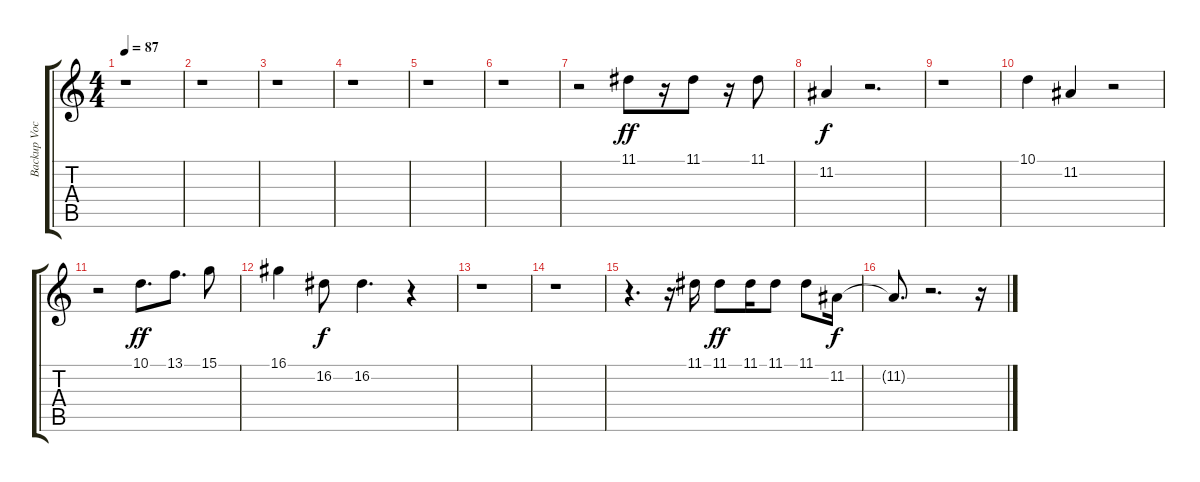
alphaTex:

\track ("Backup Vocals" "Backup Voc") {instrument panflute}
\staff {score tabs}
\tuning (E4 B3 G3 D3 A2 E2) {hide}
\ts (4 4)
\tempo 87
\clef g2
\ks c
r.1{dy f} |
r.1 |
r.1 |
r.1 |
r.1 |
r.1 |
r.2 11.1.8{dy ff} r.16 11.1.8 r.16 11.1.8 |
11.2.4{dy f} r.2{d} |
r.1 |
10.1.4 11.2.4 r.2 |
r.2 10.1.8{d dy ff} 13.1.8{d} 15.1.8 |
16.1.4 16.2.8{dy f} 16.2.4{d} r.4 |
r.1 |
r.1 |
r.4{d} r.16 11.1.16 11.1.8{dy ff} 11.1.16 11.1.8 11.1.8 11.2.16{dy f} |
11.2{t}.8{d} r.2{d} r.16
